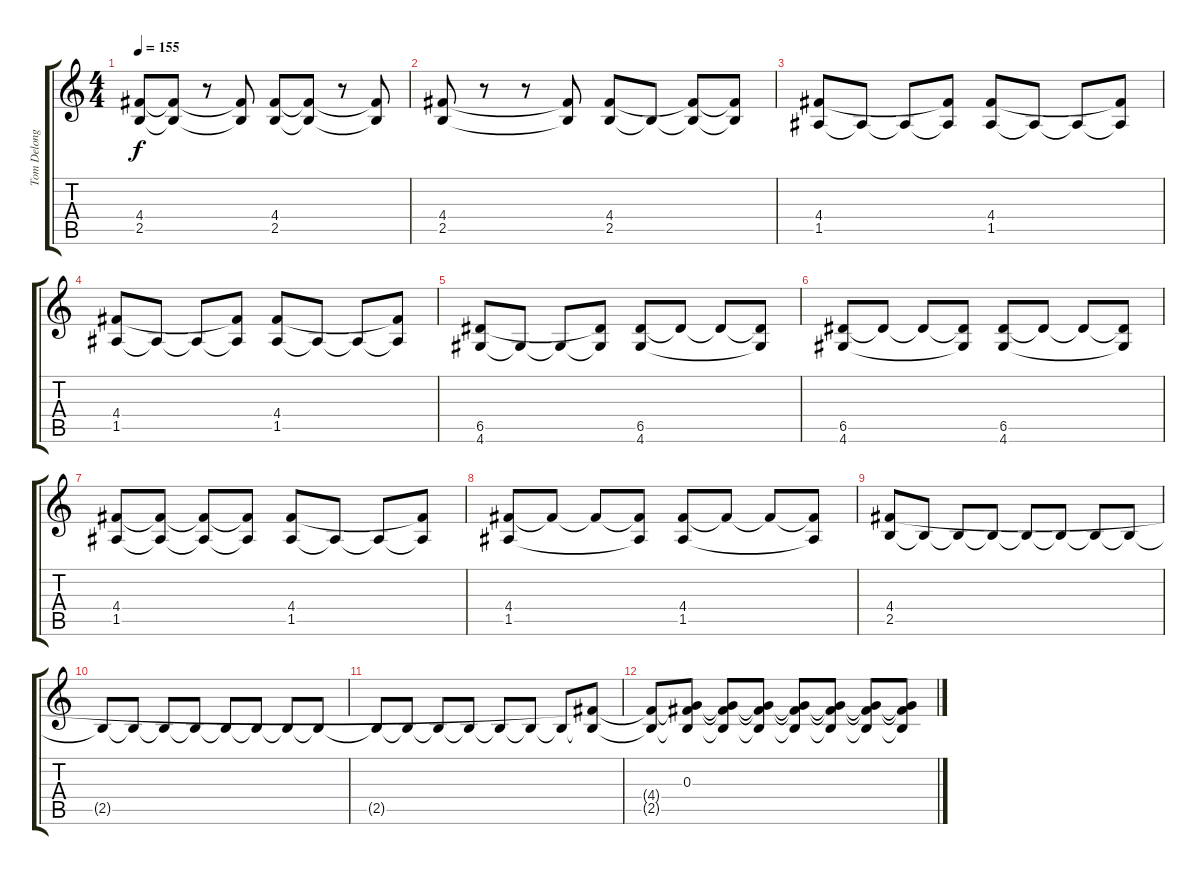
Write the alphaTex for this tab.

\track ("Tom Delonge - Distortion Guitar" "Tom Delong") {instrument distortionguitar}
\staff {score tabs}
\tuning (E4 B3 G3 D3 A2 E2) {hide}
\ts (4 4)
\tempo 155
\clef g2
\ks c
(4.4 2.5).8{dy f} (4.4{t} 2.5{t}).8 r.8 (4.4{t} 2.5{t}).8 (4.4 2.5).8 (4.4{t} 2.5{t}).8 r.8 (4.4{t} 2.5{t}).8 |
(4.4 2.5).8 r.8 r.8 (4.4{t} 2.5{t}).8 (4.4 2.5).8 2.5{t}.8 (4.4{t} 2.5{t}).8 (4.4{t} 2.5{t}).8 |
(4.4 1.5).8 1.5{t}.8 1.5{t}.8 (4.4{t} 1.5{t}).8 (4.4 1.5).8 1.5{t}.8 1.5{t}.8 (4.4{t} 1.5{t}).8 |
(4.4 1.5).8 1.5{t}.8 1.5{t}.8 (4.4{t} 1.5{t}).8 (4.4 1.5).8 1.5{t}.8 1.5{t}.8 (4.4{t} 1.5{t}).8 |
(6.5 4.6).8 4.6{t}.8 4.6{t}.8 (6.5{t} 4.6{t}).8 (6.5 4.6).8 6.5{t}.8 6.5{t}.8 (6.5{t} 4.6{t}).8 |
(6.5 4.6).8 6.5{t}.8 6.5{t}.8 (6.5{t} 4.6{t}).8 (6.5 4.6).8 6.5{t}.8 6.5{t}.8 (6.5{t} 4.6{t}).8 |
(4.4 1.5).8 (4.4{t} 1.5{t}).8 (4.4{t} 1.5{t}).8 (4.4{t} 1.5{t}).8 (4.4 1.5).8 1.5{t}.8 1.5{t}.8 (4.4{t} 1.5{t}).8 |
(4.4 1.5).8 4.4{t}.8 4.4{t}.8 (4.4{t} 1.5{t}).8 (4.4 1.5).8 4.4{t}.8 4.4{t}.8 (4.4{t} 1.5{t}).8 |
(4.4 2.5).8 2.5{t}.8 2.5{t}.8 2.5{t}.8 2.5{t}.8 2.5{t}.8 2.5{t}.8 2.5{t}.8 |
2.5{t}.8 2.5{t}.8 2.5{t}.8 2.5{t}.8 2.5{t}.8 2.5{t}.8 2.5{t}.8 2.5{t}.8 |
2.5{t}.8 2.5{t}.8 2.5{t}.8 2.5{t}.8 2.5{t}.8 2.5{t}.8 2.5{t}.8 (4.4{t} 2.5{t}).8 |
(4.4{t} 2.5{t}).8 (0.3 4.4{t} 2.5{t}).8 (0.3{t} 4.4{t} 2.5{t}).8 (0.3{t} 4.4{t} 2.5{t}).8 (0.3{t} 4.4{t} 2.5{t}).8 (0.3{t} 4.4{t} 2.5{t}).8 (0.3{t} 4.4{t} 2.5{t}).8 (0.3{t} 4.4{t} 2.5{t}).8
